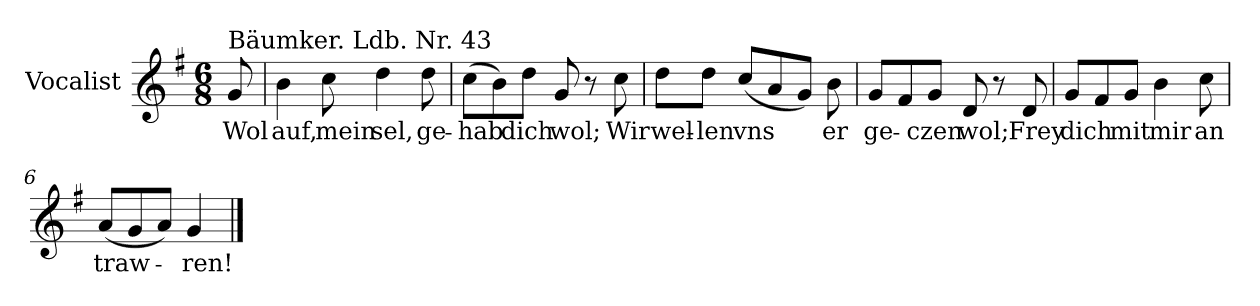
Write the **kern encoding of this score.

**kern	**text
*part1	*part1
*staff1	*staff1
*I"Vocalist	*
*k[f#]	*
*G:	*
*M6/8	*
=	=
!LO:TX:a:t=Bäumker. Ldb. Nr. 43	!
8g	Wol
=1	=1
4b	auf,
8cc	mein
4dd	sel,
8dd	ge-
=2	=2
(8ccL	-hab
8b)	.
8ddJ	dich
8g	wol;
8r	.
8cc	Wir
=3	=3
8ddL	wel-
8ddJ	-len
(8ccL	vns
8a	.
8gJ)	.
8b	er
=4	=4
8gL	ge-
8f#	.
8gJ	-czen
8d	wol;
8r	.
8d	Frey
=5	=5
8gL	dich
8f#	.
8gJ	mit
4b	mir
8cc	an
=6	=6
(8aL	traw-
8g	.
8aJ)	.
4g	-ren!
==	==
*-	*-
